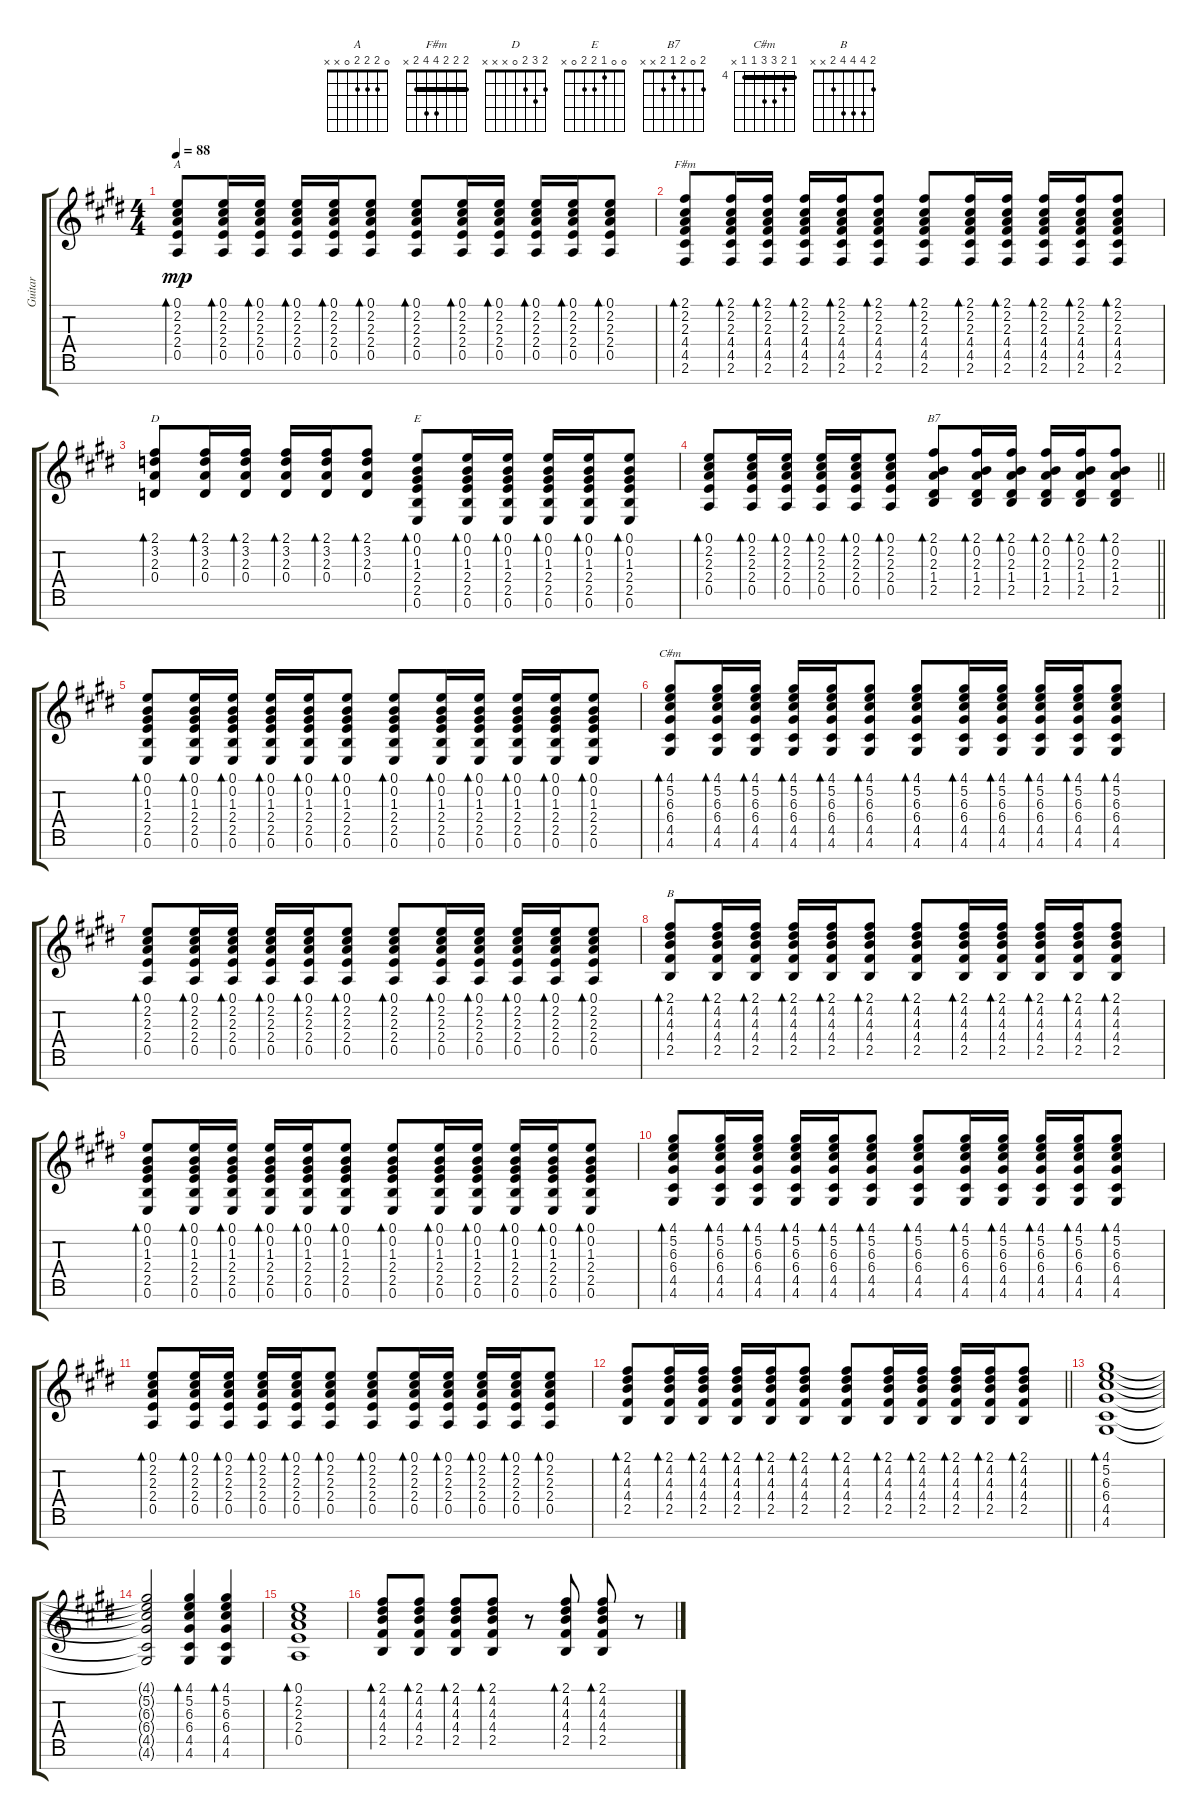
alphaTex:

\track ("Guitar" "Guitar") {instrument electricguitarmuted}
\staff {score tabs}
\tuning (E4 B3 G3 D3 A2 E2 B1) {hide}
\chord ("A" 0 2 2 2 0 x x)
\chord ("F#m" 2 2 2 4 4 2 x) {barre 2}
\chord ("D" 2 3 2 0 x x x) {barre 0}
\chord ("E" 0 0 1 2 2 0 x)
\chord ("B7" 2 0 2 1 2 x x)
\chord ("C#m" 4 5 6 6 4 4 x) {firstfret 4 barre 4}
\chord ("B" 2 4 4 4 2 x x) {barre 0}
\ts (4 4)
\tempo 88
\clef g2
\ks e
(0.1 2.2 2.3 2.4 0.5).8{bd 60 ch "A" dy mp} (0.1 2.2 2.3 2.4 0.5).16{bd 60} (0.1 2.2 2.3 2.4 0.5).16{bd 60} (0.1 2.2 2.3 2.4 0.5).16{bd 60} (0.1 2.2 2.3 2.4 0.5).16{bd 60} (0.1 2.2 2.3 2.4 0.5).8{bd 60} (0.1 2.2 2.3 2.4 0.5).8{bd 60} (0.1 2.2 2.3 2.4 0.5).16{bd 60} (0.1 2.2 2.3 2.4 0.5).16{bd 60} (0.1 2.2 2.3 2.4 0.5).16{bd 60} (0.1 2.2 2.3 2.4 0.5).16{bd 60} (0.1 2.2 2.3 2.4 0.5).8{bd 60} |
(2.1 2.2 2.3 4.4 4.5 2.6).8{bd 60 ch "F#m"} (2.1 2.2 2.3 4.4 4.5 2.6).16{bd 60} (2.1 2.2 2.3 4.4 4.5 2.6).16{bd 60} (2.1 2.2 2.3 4.4 4.5 2.6).16{bd 60} (2.1 2.2 2.3 4.4 4.5 2.6).16{bd 60} (2.1 2.2 2.3 4.4 4.5 2.6).8{bd 60} (2.1 2.2 2.3 4.4 4.5 2.6).8{bd 60} (2.1 2.2 2.3 4.4 4.5 2.6).16{bd 60} (2.1 2.2 2.3 4.4 4.5 2.6).16{bd 60} (2.1 2.2 2.3 4.4 4.5 2.6).16{bd 60} (2.1 2.2 2.3 4.4 4.5 2.6).16{bd 60} (2.1 2.2 2.3 4.4 4.5 2.6).8{bd 60} |
(2.1 3.2 2.3 0.4).8{bd 60 ch "D"} (2.1 3.2 2.3 0.4).16{bd 60} (2.1 3.2 2.3 0.4).16{bd 60} (2.1 3.2 2.3 0.4).16{bd 60} (2.1 3.2 2.3 0.4).16{bd 60} (2.1 3.2 2.3 0.4).8{bd 60} (0.1 0.2 1.3 2.4 2.5 0.6).8{bd 60 ch "E"} (0.1 0.2 1.3 2.4 2.5 0.6).16{bd 60} (0.1 0.2 1.3 2.4 2.5 0.6).16{bd 60} (0.1 0.2 1.3 2.4 2.5 0.6).16{bd 60} (0.1 0.2 1.3 2.4 2.5 0.6).16{bd 60} (0.1 0.2 1.3 2.4 2.5 0.6).8{bd 60} |
\barLineRight lightlight
(0.1 2.2 2.3 2.4 0.5).8{bd 60} (0.1 2.2 2.3 2.4 0.5).16{bd 60} (0.1 2.2 2.3 2.4 0.5).16{bd 60} (0.1 2.2 2.3 2.4 0.5).16{bd 60} (0.1 2.2 2.3 2.4 0.5).16{bd 60} (0.1 2.2 2.3 2.4 0.5).8{bd 60} (2.1 0.2 2.3 1.4 2.5).8{bd 60 ch "B7"} (2.1 0.2 2.3 1.4 2.5).16{bd 60} (2.1 0.2 2.3 1.4 2.5).16{bd 60} (2.1 0.2 2.3 1.4 2.5).16{bd 60} (2.1 0.2 2.3 1.4 2.5).16{bd 60} (2.1 0.2 2.3 1.4 2.5).8{bd 60} |
(0.1 0.2 1.3 2.4 2.5 0.6).8{bd 60} (0.1 0.2 1.3 2.4 2.5 0.6).16{bd 60} (0.1 0.2 1.3 2.4 2.5 0.6).16{bd 60} (0.1 0.2 1.3 2.4 2.5 0.6).16{bd 60} (0.1 0.2 1.3 2.4 2.5 0.6).16{bd 60} (0.1 0.2 1.3 2.4 2.5 0.6).8{bd 60} (0.1 0.2 1.3 2.4 2.5 0.6).8{bd 60} (0.1 0.2 1.3 2.4 2.5 0.6).16{bd 60} (0.1 0.2 1.3 2.4 2.5 0.6).16{bd 60} (0.1 0.2 1.3 2.4 2.5 0.6).16{bd 60} (0.1 0.2 1.3 2.4 2.5 0.6).16{bd 60} (0.1 0.2 1.3 2.4 2.5 0.6).8{bd 60} |
(4.1 5.2 6.3 6.4 4.5 4.6).8{bd 60 ch "C#m"} (4.1 5.2 6.3 6.4 4.5 4.6).16{bd 60} (4.1 5.2 6.3 6.4 4.5 4.6).16{bd 60} (4.1 5.2 6.3 6.4 4.5 4.6).16{bd 60} (4.1 5.2 6.3 6.4 4.5 4.6).16{bd 60} (4.1 5.2 6.3 6.4 4.5 4.6).8{bd 60} (4.1 5.2 6.3 6.4 4.5 4.6).8{bd 60} (4.1 5.2 6.3 6.4 4.5 4.6).16{bd 60} (4.1 5.2 6.3 6.4 4.5 4.6).16{bd 60} (4.1 5.2 6.3 6.4 4.5 4.6).16{bd 60} (4.1 5.2 6.3 6.4 4.5 4.6).16{bd 60} (4.1 5.2 6.3 6.4 4.5 4.6).8{bd 60} |
(0.1 2.2 2.3 2.4 0.5).8{bd 60} (0.1 2.2 2.3 2.4 0.5).16{bd 60} (0.1 2.2 2.3 2.4 0.5).16{bd 60} (0.1 2.2 2.3 2.4 0.5).16{bd 60} (0.1 2.2 2.3 2.4 0.5).16{bd 60} (0.1 2.2 2.3 2.4 0.5).8{bd 60} (0.1 2.2 2.3 2.4 0.5).8{bd 60} (0.1 2.2 2.3 2.4 0.5).16{bd 60} (0.1 2.2 2.3 2.4 0.5).16{bd 60} (0.1 2.2 2.3 2.4 0.5).16{bd 60} (0.1 2.2 2.3 2.4 0.5).16{bd 60} (0.1 2.2 2.3 2.4 0.5).8{bd 60} |
(2.1 4.2 4.3 4.4 2.5).8{bd 60 ch "B"} (2.1 4.2 4.3 4.4 2.5).16{bd 60} (2.1 4.2 4.3 4.4 2.5).16{bd 60} (2.1 4.2 4.3 4.4 2.5).16{bd 60} (2.1 4.2 4.3 4.4 2.5).16{bd 60} (2.1 4.2 4.3 4.4 2.5).8{bd 60} (2.1 4.2 4.3 4.4 2.5).8{bd 60} (2.1 4.2 4.3 4.4 2.5).16{bd 60} (2.1 4.2 4.3 4.4 2.5).16{bd 60} (2.1 4.2 4.3 4.4 2.5).16{bd 60} (2.1 4.2 4.3 4.4 2.5).16{bd 60} (2.1 4.2 4.3 4.4 2.5).8{bd 60} |
(0.1 0.2 1.3 2.4 2.5 0.6).8{bd 60} (0.1 0.2 1.3 2.4 2.5 0.6).16{bd 60} (0.1 0.2 1.3 2.4 2.5 0.6).16{bd 60} (0.1 0.2 1.3 2.4 2.5 0.6).16{bd 60} (0.1 0.2 1.3 2.4 2.5 0.6).16{bd 60} (0.1 0.2 1.3 2.4 2.5 0.6).8{bd 60} (0.1 0.2 1.3 2.4 2.5 0.6).8{bd 60} (0.1 0.2 1.3 2.4 2.5 0.6).16{bd 60} (0.1 0.2 1.3 2.4 2.5 0.6).16{bd 60} (0.1 0.2 1.3 2.4 2.5 0.6).16{bd 60} (0.1 0.2 1.3 2.4 2.5 0.6).16{bd 60} (0.1 0.2 1.3 2.4 2.5 0.6).8{bd 60} |
(4.1 5.2 6.3 6.4 4.5 4.6).8{bd 60} (4.1 5.2 6.3 6.4 4.5 4.6).16{bd 60} (4.1 5.2 6.3 6.4 4.5 4.6).16{bd 60} (4.1 5.2 6.3 6.4 4.5 4.6).16{bd 60} (4.1 5.2 6.3 6.4 4.5 4.6).16{bd 60} (4.1 5.2 6.3 6.4 4.5 4.6).8{bd 60} (4.1 5.2 6.3 6.4 4.5 4.6).8{bd 60} (4.1 5.2 6.3 6.4 4.5 4.6).16{bd 60} (4.1 5.2 6.3 6.4 4.5 4.6).16{bd 60} (4.1 5.2 6.3 6.4 4.5 4.6).16{bd 60} (4.1 5.2 6.3 6.4 4.5 4.6).16{bd 60} (4.1 5.2 6.3 6.4 4.5 4.6).8{bd 60} |
(0.1 2.2 2.3 2.4 0.5).8{bd 60} (0.1 2.2 2.3 2.4 0.5).16{bd 60} (0.1 2.2 2.3 2.4 0.5).16{bd 60} (0.1 2.2 2.3 2.4 0.5).16{bd 60} (0.1 2.2 2.3 2.4 0.5).16{bd 60} (0.1 2.2 2.3 2.4 0.5).8{bd 60} (0.1 2.2 2.3 2.4 0.5).8{bd 60} (0.1 2.2 2.3 2.4 0.5).16{bd 60} (0.1 2.2 2.3 2.4 0.5).16{bd 60} (0.1 2.2 2.3 2.4 0.5).16{bd 60} (0.1 2.2 2.3 2.4 0.5).16{bd 60} (0.1 2.2 2.3 2.4 0.5).8{bd 60} |
\barLineRight lightlight
(2.1 4.2 4.3 4.4 2.5).8{bd 60} (2.1 4.2 4.3 4.4 2.5).16{bd 60} (2.1 4.2 4.3 4.4 2.5).16{bd 60} (2.1 4.2 4.3 4.4 2.5).16{bd 60} (2.1 4.2 4.3 4.4 2.5).16{bd 60} (2.1 4.2 4.3 4.4 2.5).8{bd 60} (2.1 4.2 4.3 4.4 2.5).8{bd 60} (2.1 4.2 4.3 4.4 2.5).16{bd 60} (2.1 4.2 4.3 4.4 2.5).16{bd 60} (2.1 4.2 4.3 4.4 2.5).16{bd 60} (2.1 4.2 4.3 4.4 2.5).16{bd 60} (2.1 4.2 4.3 4.4 2.5).8{bd 60} |
(4.1 5.2 6.3 6.4 4.5 4.6).1{bd 60} |
(4.1{t} 5.2{t} 6.3{t} 6.4{t} 4.5{t} 4.6{t}).2 (4.1 5.2 6.3 6.4 4.5 4.6).4{bd 60} (4.1 5.2 6.3 6.4 4.5 4.6).4{bd 60} |
(0.1 2.2 2.3 2.4 0.5).1{bd 60} |
(2.1 4.2 4.3 4.4 2.5).8{bd 60} (2.1 4.2 4.3 4.4 2.5).8{bd 60} (2.1 4.2 4.3 4.4 2.5).8{bd 60} (2.1 4.2 4.3 4.4 2.5).8{bd 60} r.8 (2.1 4.2 4.3 4.4 2.5).8{bd 60} (2.1 4.2 4.3 4.4 2.5).8{bd 60} r.8
